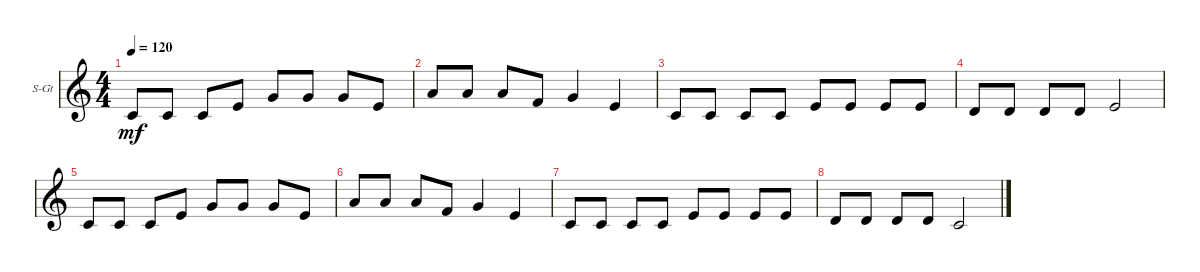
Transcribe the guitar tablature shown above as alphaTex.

\defaultSystemsLayout 4
\bracketExtendMode groupsimilarinstruments
\firstSystemTrackNameOrientation horizontal
\otherSystemsTrackNameOrientation horizontal
\track ("Steel Guitar" "S-Gt") {instrument acousticguitarsteel}
\staff {score}
\tuning (E4 B3 G3 D3 A2 E2)
\ts (4 4)
\tempo 120
\clef g2
\ks c
3.5.8{dy mf instrument acousticguitarsteel} 3.5.8 3.5.8 2.4.8 0.3.8 0.3.8 0.3.8 2.4.8 |
2.3.8 2.3.8 2.3.8 3.4.8 0.3.4 2.4.4 |
3.5.8 3.5.8 3.5.8 3.5.8 2.4.8 2.4.8 2.4.8 2.4.8 |
5.5.8 5.5.8 5.5.8 5.5.8 7.5.2 |
3.5.8 3.5.8 3.5.8 2.4.8 0.3.8 0.3.8 0.3.8 2.4.8 |
2.3.8 2.3.8 2.3.8 3.4.8 0.3.4 2.4.4 |
3.5.8 3.5.8 3.5.8 3.5.8 2.4.8 2.4.8 2.4.8 2.4.8 |
5.5.8 5.5.8 5.5.8 5.5.8 3.5.2
